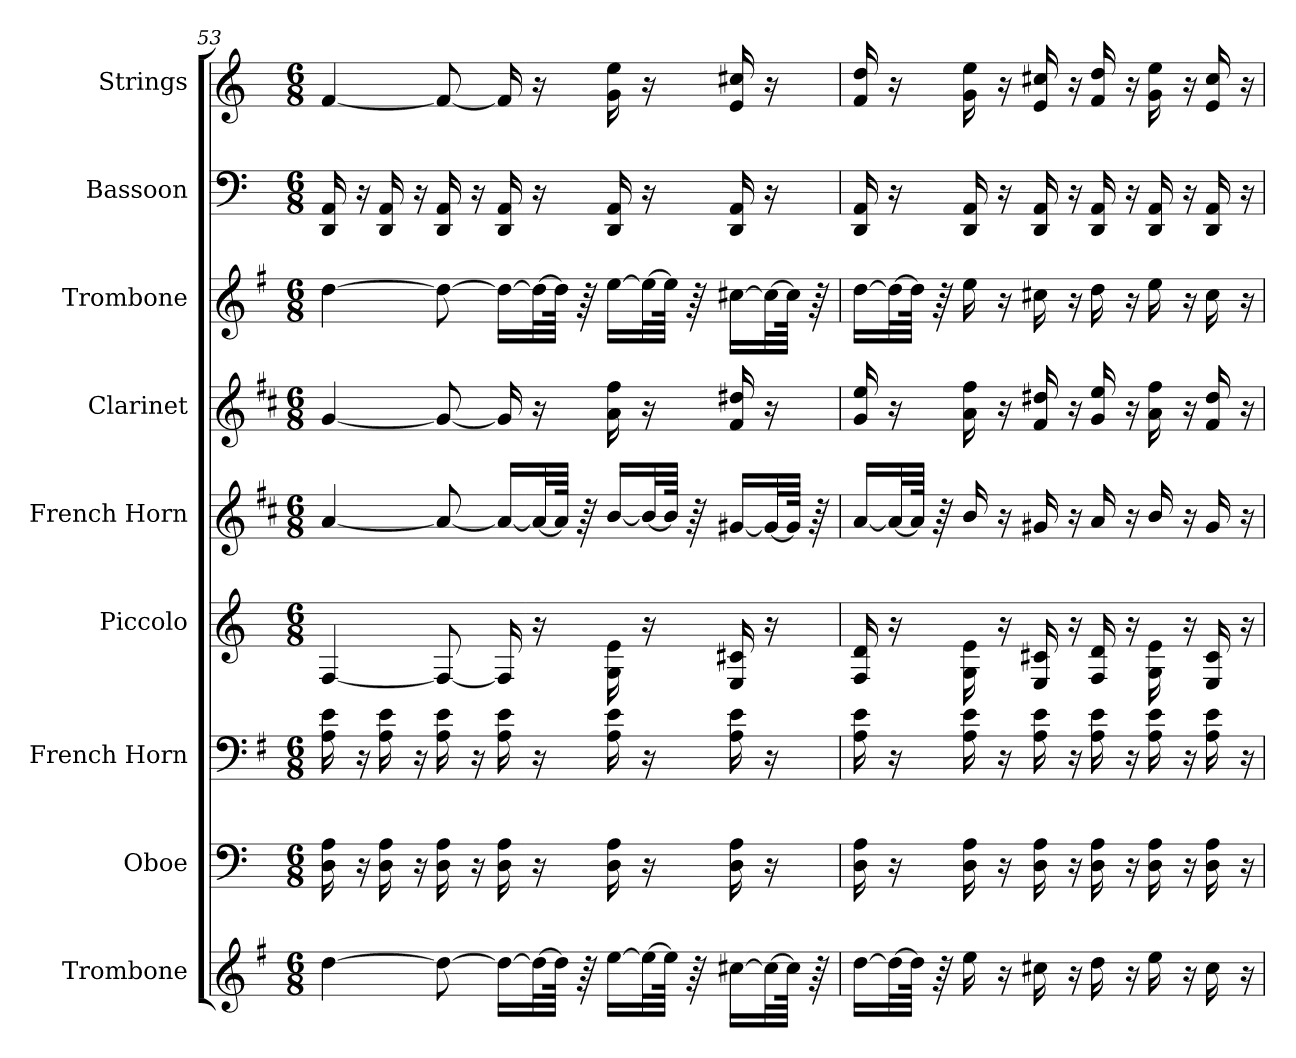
**kern	**kern	**kern	**kern	**kern	**kern	**kern	**kern	**kern
*part9	*part8	*part7	*part6	*part5	*part4	*part3	*part2	*part1
*staff9	*staff8	*staff7	*staff6	*staff5	*staff4	*staff3	*staff2	*staff1
*I"Trombone	*I"Oboe	*I"French Horn	*I"Piccolo	*I"French Horn	*I"Clarinet	*I"Trombone	*I"Bassoon	*I"Strings
*I'Trb	*I'Ob	*I'Hn	*I'Picc	*I'Hn	*I'Cl	*I'Trb	*I'Bsn	*I'Str
*clefG2	*clefF4	*clefF4	*clefG2	*clefG2	*clefG2	*clefG2	*clefF4	*clefG2
*	*	*ITrd4c7	*ITrd-7c-12	*ITrd4c7	*ITrd1c2	*	*	*
*k[f#]	*k[]	*k[]	*k[]	*k[f#]	*k[]	*k[f#]	*k[]	*k[]
*M6/8	*M6/8	*M6/8	*M6/8	*M6/8	*M6/8	*M6/8	*M6/8	*M6/8
=53	=53	=53	=53	=53	=53	=53	=53	=53
[4dd\	16D\ 16A\	16D\ 16A\	[4f/	[4d/	[4f/	[4dd\	16DD/ 16AA/	[4f/
.	16r	16r	.	.	.	.	16r	.
.	16D\ 16A\	16D\ 16A\	.	.	.	.	16DD/ 16AA/	.
.	16r	16r	.	.	.	.	16r	.
8dd\_	16D\ 16A\	16D\ 16A\	8f/_	8d/_	8f/_	8dd\_	16DD/ 16AA/	8f/_
.	16r	16r	.	.	.	.	16r	.
16dd\LL_	16D\ 16A\	16D\ 16A\	16f/]	16d/LL_	16f/]	16dd\LL_	16DD/ 16AA/	16f/]
32dd\L_	16r	16r	16r	32d/L_	16r	32dd\L_	16r	16r
64dd\JJJk]	.	.	.	64d/JJJk]	.	64dd\JJJk]	.	.
64r	.	.	.	64r	.	64r	.	.
[16ee\LL	16D\ 16A\	16D\ 16A\	16g\ 16ee\	[16e/LL	16g\ 16ee\	[16ee\LL	16DD/ 16AA/	16g\ 16ee\
32ee\L_	16r	16r	16r	32e/L_	16r	32ee\L_	16r	16r
64ee\JJJk]	.	.	.	64e/JJJk]	.	64ee\JJJk]	.	.
64r	.	.	.	64r	.	64r	.	.
[16cc#X\LL	16D\ 16A\	16D\ 16A\	16e/ 16cc#X/	[16c#X/LL	16e/ 16cc#X/	[16cc#X\LL	16DD/ 16AA/	16e/ 16cc#X/
32cc#\L_	16r	16r	16r	32c#/L_	16r	32cc#\L_	16r	16r
64cc#\JJJk]	.	.	.	64c#/JJJk]	.	64cc#\JJJk]	.	.
64r	.	.	.	64r	.	64r	.	.
=54	=54	=54	=54	=54	=54	=54	=54	=54
[16dd\LL	16D\ 16A\	16D\ 16A\	16f/ 16dd/	[16d/LL	16f/ 16dd/	[16dd\LL	16DD/ 16AA/	16f/ 16dd/
32dd\L_	16r	16r	16r	32d/L_	16r	32dd\L_	16r	16r
64dd\JJJk]	.	.	.	64d/JJJk]	.	64dd\JJJk]	.	.
64r	.	.	.	64r	.	64r	.	.
16ee\	16D\ 16A\	16D\ 16A\	16g\ 16ee\	16e/	16g\ 16ee\	16ee\	16DD/ 16AA/	16g\ 16ee\
16r	16r	16r	16r	16r	16r	16r	16r	16r
16cc#X\	16D\ 16A\	16D\ 16A\	16e/ 16cc#X/	16c#X/	16e/ 16cc#X/	16cc#X\	16DD/ 16AA/	16e/ 16cc#X/
16r	16r	16r	16r	16r	16r	16r	16r	16r
16dd\	16D\ 16A\	16D\ 16A\	16f/ 16dd/	16d/	16f/ 16dd/	16dd\	16DD/ 16AA/	16f/ 16dd/
16r	16r	16r	16r	16r	16r	16r	16r	16r
16ee\	16D\ 16A\	16D\ 16A\	16g\ 16ee\	16e/	16g\ 16ee\	16ee\	16DD/ 16AA/	16g\ 16ee\
16r	16r	16r	16r	16r	16r	16r	16r	16r
16cc#\	16D\ 16A\	16D\ 16A\	16e/ 16cc#/	16c#/	16e/ 16cc#/	16cc#\	16DD/ 16AA/	16e/ 16cc#/
16r	16r	16r	16r	16r	16r	16r	16r	16r
=	=	=	=	=	=	=	=	=
*-	*-	*-	*-	*-	*-	*-	*-	*-
